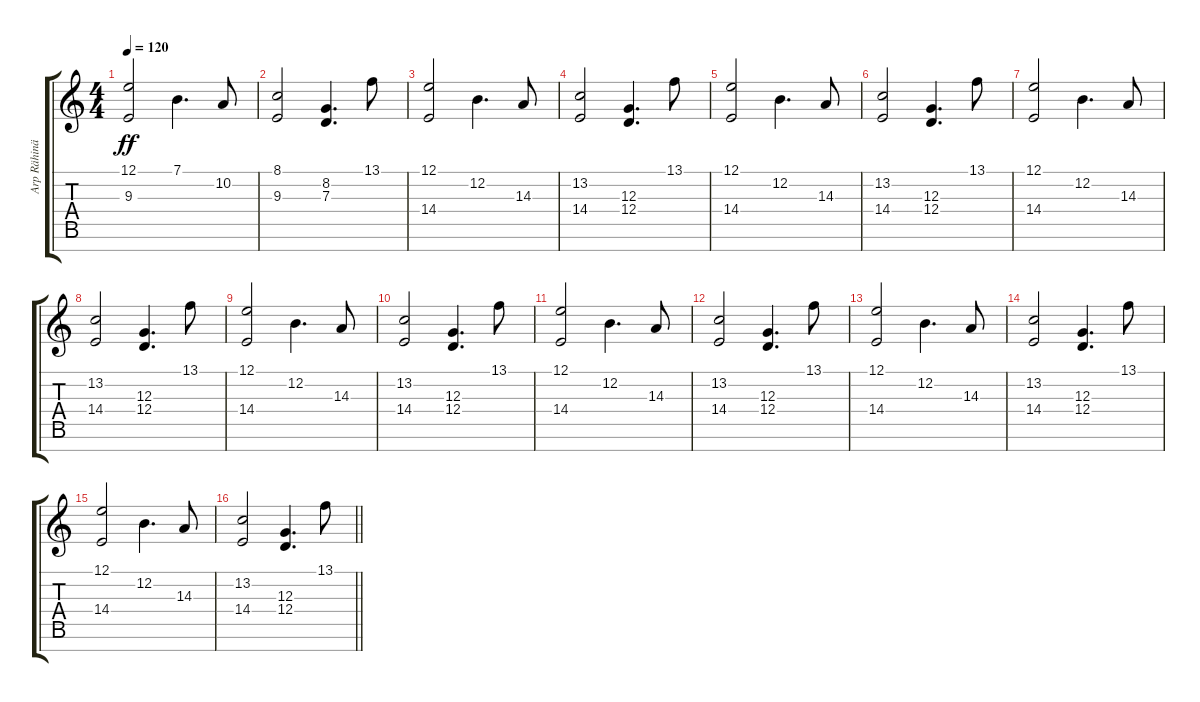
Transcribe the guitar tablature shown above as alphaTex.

\track ("Arp Rähinä" "Arp Rähinä") {instrument pad6metallic}
\staff {score tabs}
\tuning (E4 B3 G3 D3 A2 E2 B1) {hide}
\ts (4 4)
\tempo 120
\clef g2
\ks c
(12.1 9.3).2{dy ff} 7.1.4{d} 10.2.8 |
(8.1 9.3).2 (8.2 7.3).4{d} 13.1.8 |
(12.1 14.4).2 12.2.4{d} 14.3.8 |
(13.2 14.4).2 (12.3 12.4).4{d} 13.1.8 |
(12.1 14.4).2 12.2.4{d} 14.3.8 |
(13.2 14.4).2 (12.3 12.4).4{d} 13.1.8 |
(12.1 14.4).2 12.2.4{d} 14.3.8 |
(13.2 14.4).2 (12.3 12.4).4{d} 13.1.8 |
(12.1 14.4).2 12.2.4{d} 14.3.8 |
(13.2 14.4).2 (12.3 12.4).4{d} 13.1.8 |
(12.1 14.4).2 12.2.4{d} 14.3.8 |
(13.2 14.4).2 (12.3 12.4).4{d} 13.1.8 |
(12.1 14.4).2 12.2.4{d} 14.3.8 |
(13.2 14.4).2 (12.3 12.4).4{d} 13.1.8 |
(12.1 14.4).2 12.2.4{d} 14.3.8 |
\barLineRight lightlight
(13.2 14.4).2 (12.3 12.4).4{d} 13.1.8
